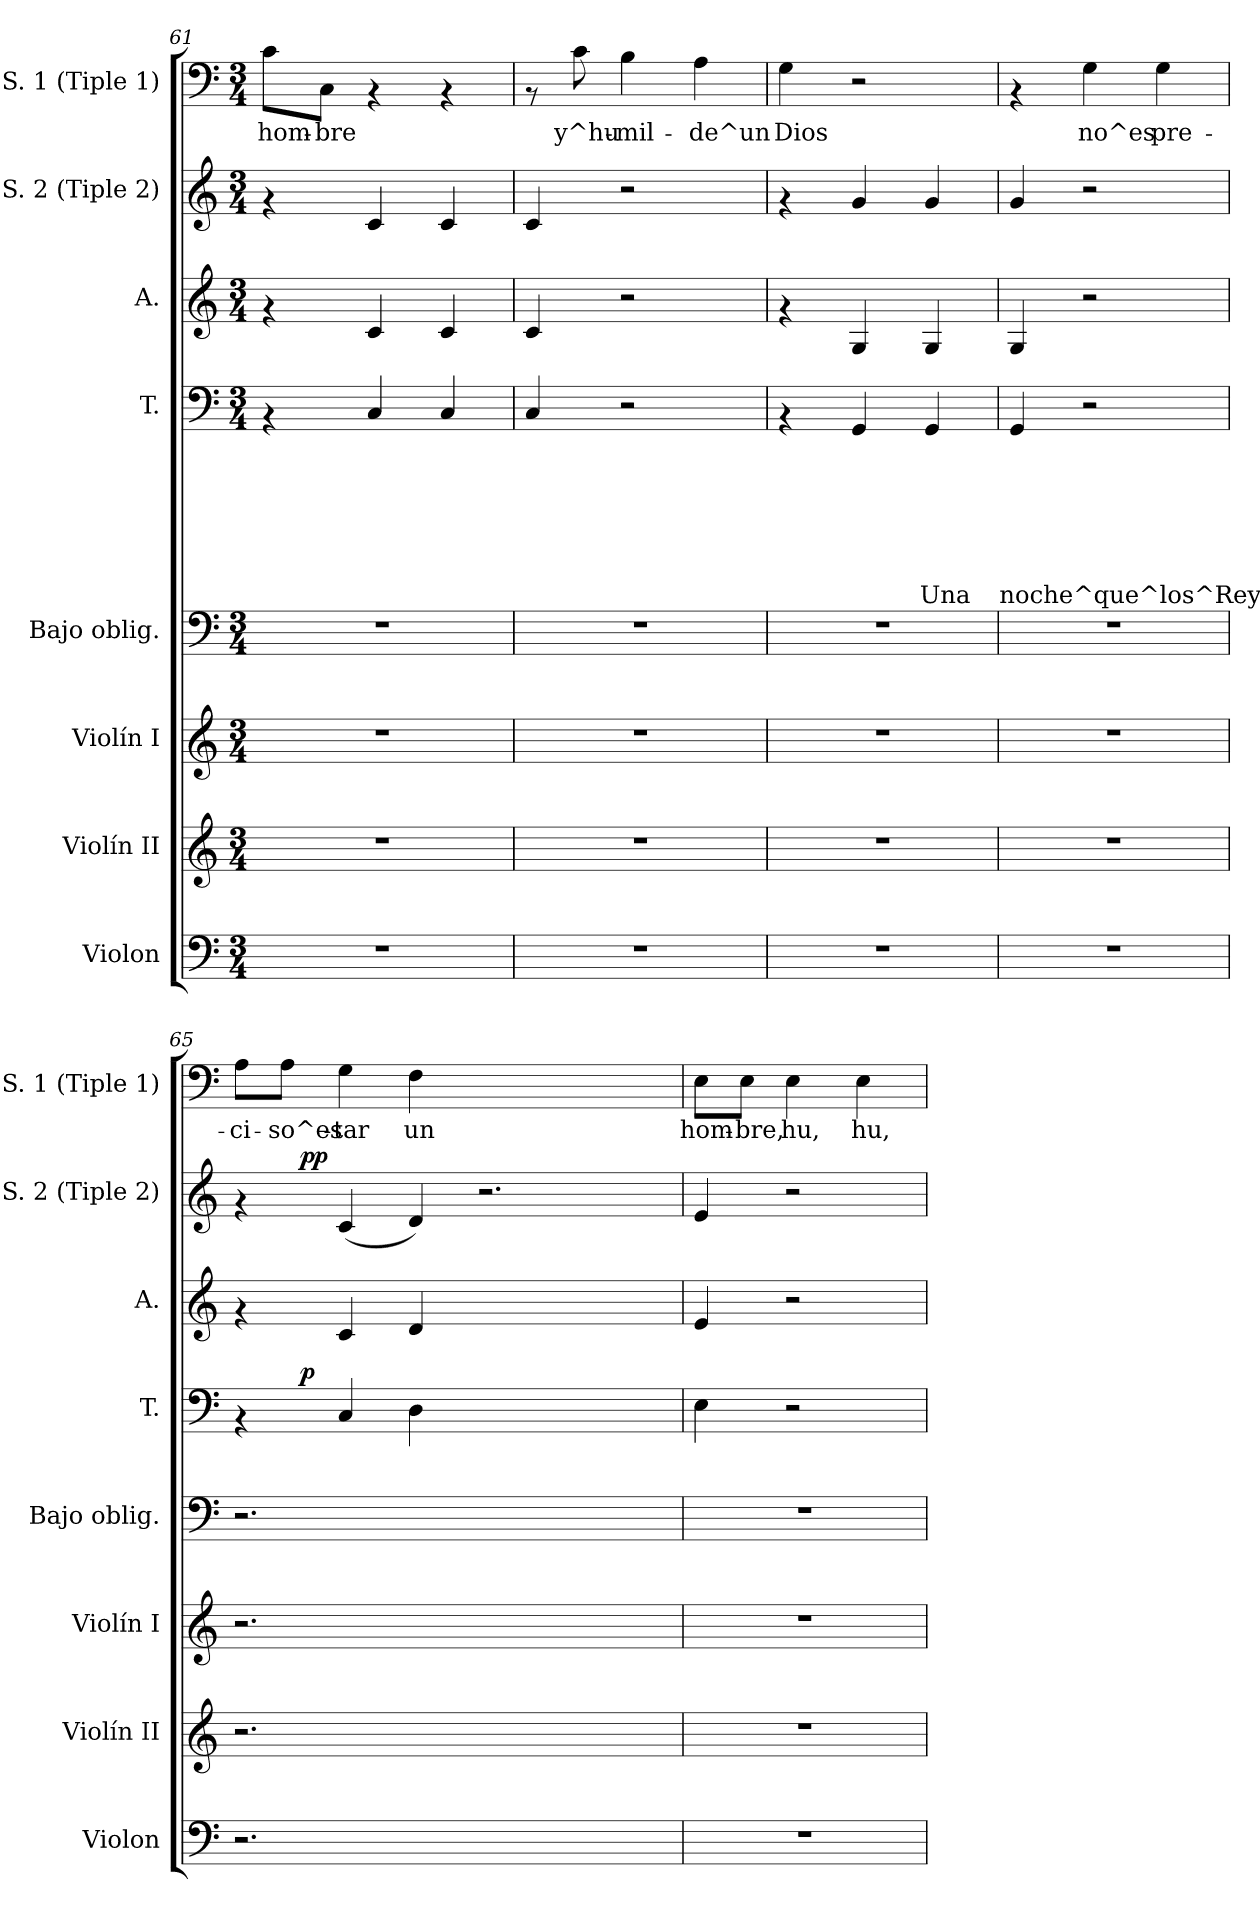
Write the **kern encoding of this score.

**kern	**kern	**kern	**kern	**kern	**text	**text	**text	**text	**text	**text	**text	**dynam	**kern	**kern	**dynam	**kern	**text
*part8	*part7	*part6	*part5	*part4	*part4	*part4	*part4	*part4	*part4	*part4	*part4	*part4	*part3	*part2	*part2	*part1	*part1
*staff8	*staff7	*staff6	*staff5	*staff4	*staff4	*staff4	*staff4	*staff4	*staff4	*staff4	*staff4	*staff4	*staff3	*staff2	*staff2	*staff1	*staff1
*I"Violon	*I"Violín II	*I"Violín I	*I"Bajo oblig.	*I"T.	*	*	*	*	*	*	*	*	*I"A.	*I"S. 2 (Tiple 2)	*	*I"S. 1 (Tiple 1)	*
*I'Violon	*I'Violín II	*I'Violín I	*I'Bajo oblig.	*I'T.	*	*	*	*	*	*	*	*	*I'A.	*I'S. 2 (Tiple 2)	*	*I'S. 1 (Tiple 1)	*
*clefF4	*clefG2	*clefG2	*clefF4	*clefF4	*	*	*	*	*	*	*	*	*clefG2	*clefG2	*	*clefF4	*
*k[]	*k[]	*k[]	*k[]	*k[]	*	*	*	*	*	*	*	*	*k[]	*k[]	*	*k[]	*
*C:	*C:	*C:	*C:	*C:	*	*	*	*	*	*	*	*	*C:	*C:	*	*C:	*
*M3/4	*M3/4	*M3/4	*M3/4	*M3/4	*	*	*	*	*	*	*	*	*M3/4	*M3/4	*	*M3/4	*
=61	=61	=61	=61	=61	=61	=61	=61	=61	=61	=61	=61	=61	=61	=61	=61	=61	=61
!	!	!	!	!	!	!	!	!	!	!	!	!	!	!	!	!	!LO:LY:b
2.r	2.r	2.r	2.r	4rAA	.	.	.	.	.	.	.	.	4rf	4rf	.	8c\L	hom-
!	!	!	!	!	!	!	!	!	!	!	!	!	!	!	!	!	!LO:LY:b
.	.	.	.	.	.	.	.	.	.	.	.	.	.	.	.	8C\J	-bre
.	.	.	.	4C/	.	.	.	.	.	.	.	.	4c/	4c/	.	4rAA	.
.	.	.	.	4C/	.	.	.	.	.	.	.	.	4c/	4c/	.	4rAA	.
!!LO:LB:g=z
=62	=62	=62	=62	=62	=62	=62	=62	=62	=62	=62	=62	=62	=62	=62	=62	=62	=62
2.r	2.r	2.r	2.r	4C/	.	.	.	.	.	.	.	.	4c/	4c/	.	8rAA	.
!	!	!	!	!	!	!	!	!	!	!	!	!	!	!	!	!	!LO:LY:b
.	.	.	.	.	.	.	.	.	.	.	.	.	.	.	.	8c\	y^hu-
!	!	!	!	!	!	!	!	!	!	!	!	!	!	!	!	!	!LO:LY:b
.	.	.	.	2r	.	.	.	.	.	.	.	.	2r	2r	.	4B\	-mil-
!	!	!	!	!	!	!	!	!	!	!	!	!	!	!	!	!	!LO:LY:b
.	.	.	.	.	.	.	.	.	.	.	.	.	.	.	.	4A\	-de^un
=63	=63	=63	=63	=63	=63	=63	=63	=63	=63	=63	=63	=63	=63	=63	=63	=63	=63
!	!	!	!	!	!	!	!	!	!	!	!	!	!	!	!	!	!LO:LY:b
2.r	2.r	2.r	2.r	4rAA	.	.	.	.	.	.	.	.	4rf	4rf	.	4G\	Dios
.	.	.	.	4GG/	.	.	.	.	.	.	.	.	4G/	4g/	.	2r	.
!	!	!	!	!	!	!	!	!	!	!	!LO:LY:b	!	!	!	!	!	!
.	.	.	.	4GG/	.	.	.	.	.	.	Una	.	4G/	4g/	.	.	.
=64	=64	=64	=64	=64	=64	=64	=64	=64	=64	=64	=64	=64	=64	=64	=64	=64	=64
!	!	!	!	!	!	!	!	!	!	!	!LO:LY:b	!	!	!	!	!	!
2.r	2.r	2.r	2.r	4GG/	.	.	.	.	.	.	noche^que^los^Reyes,	.	4G/	4g/	.	4rAA	.
!	!	!	!	!	!	!	!	!	!	!	!	!	!	!	!	!	!LO:LY:b
.	.	.	.	2r	.	.	.	.	.	.	.	.	2r	2r	.	4G\	no^es
!	!	!	!	!	!	!	!	!	!	!	!	!	!	!	!	!	!LO:LY:b
.	.	.	.	.	.	.	.	.	.	.	.	.	.	.	.	4G\	pre-
=65	=65	=65	=65	=65	=65	=65	=65	=65	=65	=65	=65	=65	=65	=65	=65	=65	=65
!	!	!	!	!	!	!	!	!	!	!	!	!	!	!	!	!	!LO:LY:b
*	*	*	*	*^	*	*	*	*	*	*	*	*	*	*^	*	*	*
2.r	2.r	2.r	2.r	4rAA	8ryy	.	.	.	.	.	.	.	.	4rf	4rf	8ryy	.	8A\L	-ci-
!	!	!	!	!	!	!	!	!	!	!	!	!	!	!	!	!	!	!	!LO:LY:b
.	.	.	.	.	32ryy	.	.	.	.	.	.	.	.	.	.	32ryy	.	8A\J	-so^es-
!	!	!	!	!	!	!	!	!	!	!	!	!	!LO:DY:a	!	!	!	!LO:DY:a	!	!
!	!	!	!	!	!	!	!	!	!	!	!	!	!	!	!	!	!LO:DY:n=1:b	!	!
.	.	.	.	.	1ryy	.	.	.	.	.	.	.	p	.	.	1ryy	p p	.	.
!	!	!	!	!	!	!	!	!	!	!	!	!	!	!	!	!	!	!	!LO:LY:b
.	.	.	.	4C/	.	.	.	.	.	.	.	.	.	4c/	(>4c/	.	.	4G\	-tar
!	!	!	!	!	!	!	!	!	!	!	!	!	!	!	!	!	!	!	!LO:LY:b
.	.	.	.	4D\	.	.	.	.	.	.	.	.	.	4d/	4d/)	.	.	4F\	un
2.ryy	2.ryy	2.ryy	2.ryy	2.ryy	.	.	.	.	.	.	.	.	.	2.ryy	2.r	.	.	2.ryy	.
.	.	.	.	.	4ryy	.	.	.	.	.	.	.	.	.	.	4ryy	.	.	.
.	.	.	.	.	16.ryy	.	.	.	.	.	.	.	.	.	.	16.ryy	.	.	.
=66	=66	=66	=66	=66	=66	=66	=66	=66	=66	=66	=66	=66	=66	=66	=66	=66	=66	=66	=66
!	!	!	!	!	!	!	!	!	!	!	!	!	!	!	!	!	!	!	!LO:LY:b
*	*	*	*	*v	*v	*	*	*	*	*	*	*	*	*	*v	*v	*	*	*
2.r	2.r	2.r	2.r	4E\	.	.	.	.	.	.	.	.	4e/	4e/	.	8E\L	hom-
!	!	!	!	!	!	!	!	!	!	!	!	!	!	!	!	!	!LO:LY:b
.	.	.	.	.	.	.	.	.	.	.	.	.	.	.	.	8E\J	-bre,
!	!	!	!	!	!	!	!	!	!	!	!	!	!	!	!	!	!LO:LY:b
.	.	.	.	2r	.	.	.	.	.	.	.	.	2r	2r	.	4E\	hu,
!	!	!	!	!	!	!	!	!	!	!	!	!	!	!	!	!	!LO:LY:b
.	.	.	.	.	.	.	.	.	.	.	.	.	.	.	.	4E\	hu,
=	=	=	=	=	=	=	=	=	=	=	=	=	=	=	=	=	=
*-	*-	*-	*-	*-	*-	*-	*-	*-	*-	*-	*-	*-	*-	*-	*-	*-	*-
